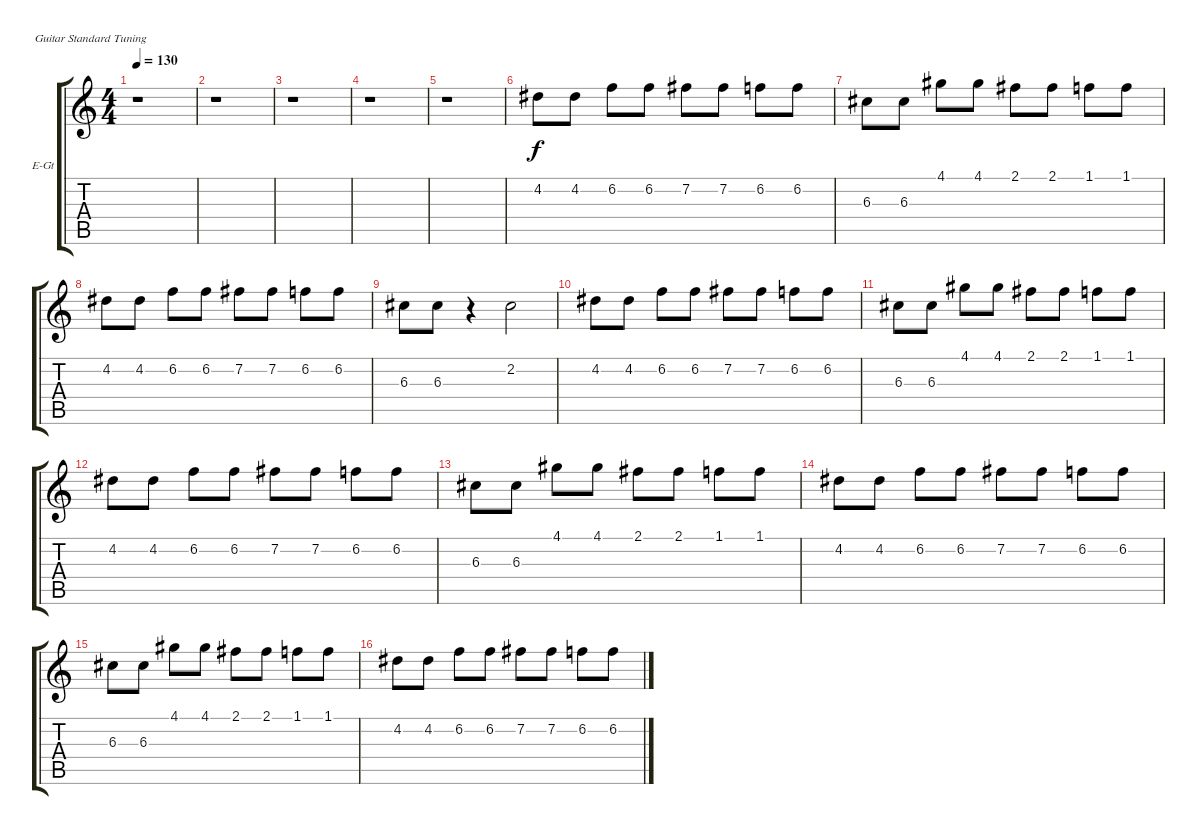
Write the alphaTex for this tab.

\defaultSystemsLayout 4
\bracketExtendMode groupsimilarinstruments
\firstSystemTrackNameOrientation horizontal
\otherSystemsTrackNameOrientation horizontal
\track ("Electric Guitar" "E-Gt") {instrument distortionguitar}
\staff {score tabs}
\tuning (E4 B3 G3 D3 A2 E2)
\ts (4 4)
\tempo 130
\clef g2
\ks c
r.1{dy f} |
r.1 |
r.1 |
r.1 |
r.1 |
4.2.8 4.2.8 6.2.8 6.2.8 7.2.8 7.2.8 6.2.8 6.2.8 |
6.3.8 6.3.8 4.1.8 4.1.8 2.1.8 2.1.8 1.1.8 1.1.8 |
4.2.8 4.2.8 6.2.8 6.2.8 7.2.8 7.2.8 6.2.8 6.2.8 |
6.3.8 6.3.8 r.4 2.2.2 |
4.2.8 4.2.8 6.2.8 6.2.8 7.2.8 7.2.8 6.2.8 6.2.8 |
6.3.8 6.3.8 4.1.8 4.1.8 2.1.8 2.1.8 1.1.8 1.1.8 |
4.2.8 4.2.8 6.2.8 6.2.8 7.2.8 7.2.8 6.2.8 6.2.8 |
6.3.8 6.3.8 4.1.8 4.1.8 2.1.8 2.1.8 1.1.8 1.1.8 |
4.2.8 4.2.8 6.2.8 6.2.8 7.2.8 7.2.8 6.2.8 6.2.8 |
6.3.8 6.3.8 4.1.8 4.1.8 2.1.8 2.1.8 1.1.8 1.1.8 |
4.2.8 4.2.8 6.2.8 6.2.8 7.2.8 7.2.8 6.2.8 6.2.8
